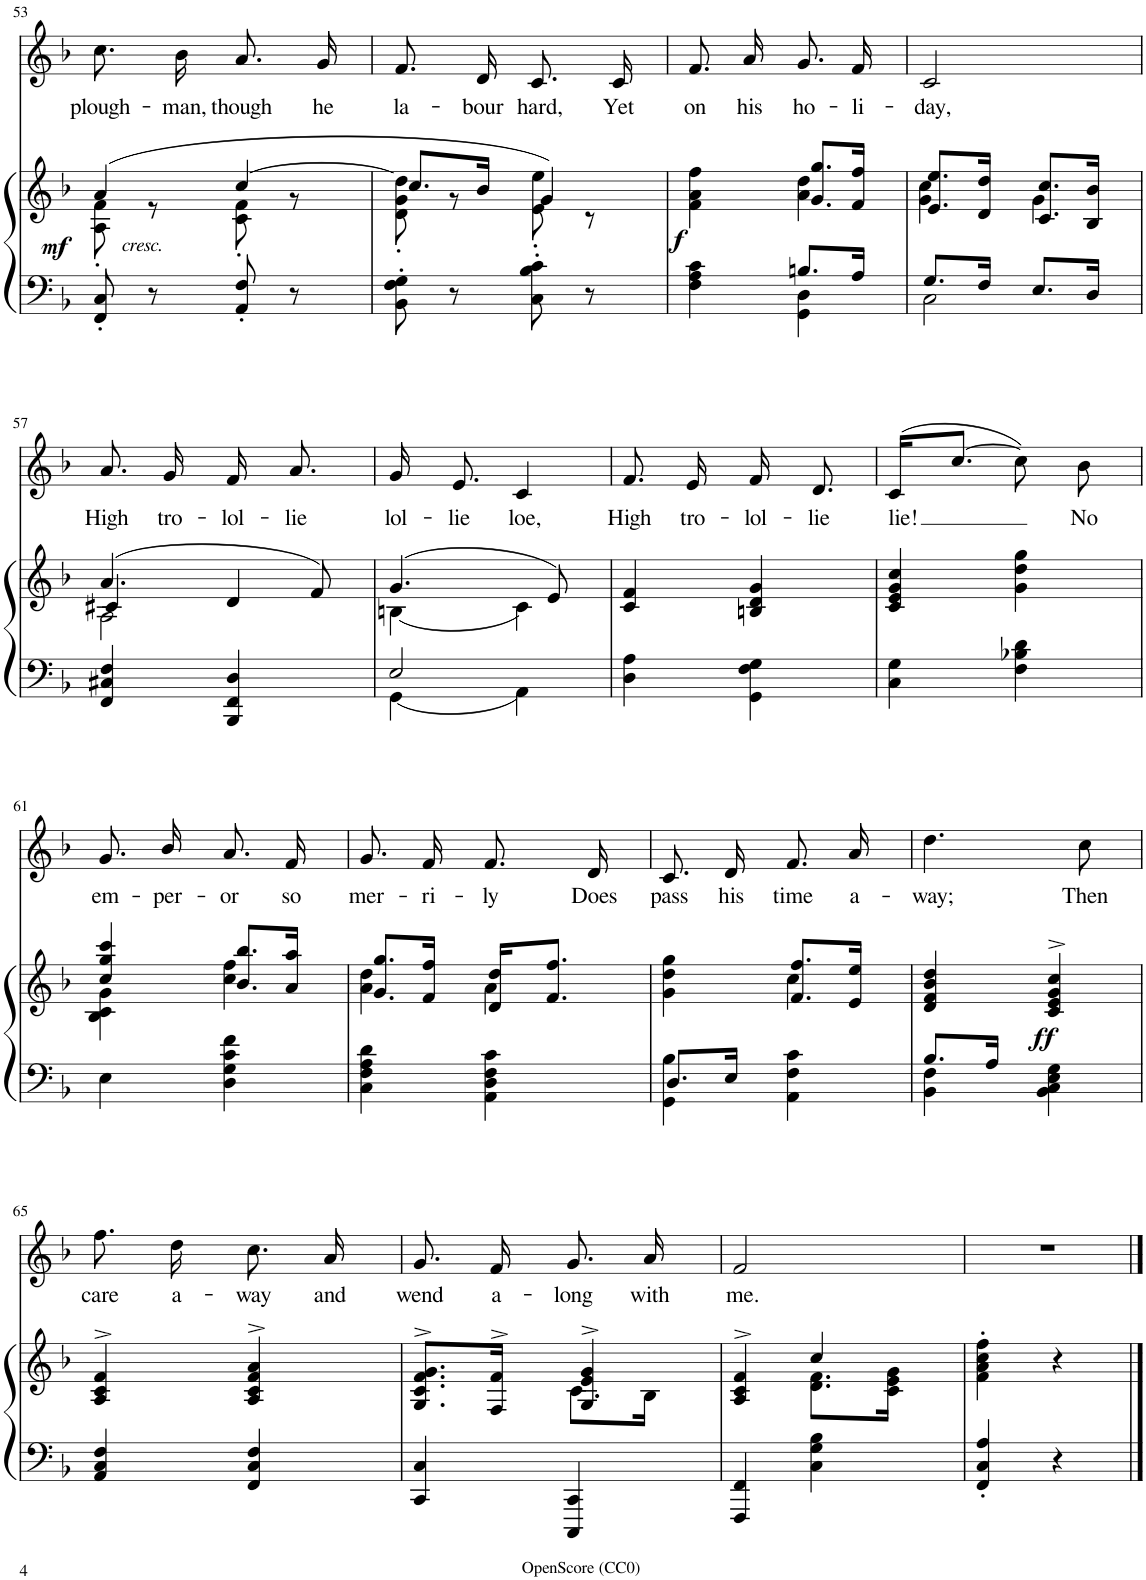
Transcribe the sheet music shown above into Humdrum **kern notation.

**kern	**kern	**dynam	**kern	**text
*part2	*part2	*part2	*part1	*part1
*staff3	*staff2	*staff2/3	*staff1	*staff1
*I"Piano	*	*	*I"Voice	*
*I'Pno	*	*	*	*
!!LO:PB:g=z
*clefF4	*clefG2	*	*clefG2	*
*k[b-]	*k[b-]	*	*k[b-]	*
*M2/4	*M2/4	*	*M2/4	*
=53	=53	=53	=53	=53
*	*^	*	*	*
!	!LO:TX:b:i:t=cresc.	!	!	!	!
!	!	!	!LO:DY:b	!	!LO:LY:b
8FF/' 8C/'	(4a/	8A\' 8f\'	mf	8.cc\	plough-
8r	.	8r	.	.	.
!	!	!	!	!	!LO:LY:b
.	.	.	.	16b-\	-man,
!	!	!	!	!	!LO:LY:b
8AA/' 8F/'	[4cc/	8c\' 8f\'	.	8.a/	though
8r	.	8r	.	.	.
!	!	!	!	!	!LO:LY:b
.	.	.	.	16g/	he
=54	=54	=54	=54	=54	=54
!	!	!	!	!	!LO:LY:b
8BB-\' 8F\' 8G\'	8.cc/L]	8d\' 8g\' 8dd\'	.	8.f/	la-
8r	.	8r	.	.	.
!	!	!	!	!	!LO:LY:b
.	16b-/Jk	.	.	16d/	-bour
!	!	!	!	!	!LO:LY:b
8C\' 8B-\' 8c\'	4g/)	8e\' 8ee\'	.	8.c/	hard,
8r	.	8r	.	.	.
!	!	!	!	!	!LO:LY:b
.	.	.	.	16c/	Yet
=55	=55	=55	=55	=55	=55
*^	*	*	*	*	*
!	!	!	!	!LO:DY:b	!	!LO:LY:b
4F\ 4A\ 4c\	4ryy	4f\ 4a\ 4ff\	4ryy	f	8.f/	on
!	!	!	!	!	!	!LO:LY:b
.	.	.	.	.	16a/	his
!	!	!	!	!	!	!LO:LY:b
8.Bn/L	4GG\ 4D\	8.g/ 8.gg/L	4a\ 4dd\	.	8.g/	ho-
!	!	!	!	!	!	!LO:LY:b
16A/Jk	.	16f/ 16ff/Jk	.	.	16f/	-li-
=56	=56	=56	=56	=56	=56	=56
!	!	!	!	!	!	!LO:LY:b
8.G/L	2C\	4g\ 4cc\	8.e/ 8.ee/L	.	2c/	-day,
16F/Jk	.	.	16d/ 16dd/Jk	.	.	.
8.E/L	.	4g\	8.c/ 8.cc/L	.	.	.
16D/Jk	.	.	16B-/ 16b-/Jk	.	.	.
*v	*v	*	*	*	*	*
!!LO:LB:g=z
=57	=57	=57	=57	=57	=57
*	*	*^	*	*	*
!	!	!	!	!	!	!LO:LY:b
4FF/ 4C#X/ 4F/	(4.a/	4c#X/	2A\	.	8.a/	High
!	!	!	!	!	!	!LO:LY:b
.	.	.	.	.	16g/	tro-
!	!	!	!	!	!	!LO:LY:b
4BBB-/ 4FF/ 4D/	.	4d/	.	.	16f/	-lol-
!	!	!	!	!	!	!LO:LY:b
.	.	.	.	.	8.a/	-lie
.	8f/)	.	.	.	.	.
*	*	*v	*v	*	*	*
=58	=58	=58	=58	=58	=58
*^	*	*	*	*	*
!	!	!	!	!	!	!LO:LY:b
2E/	4GG\	(4.g/	(4Bn\	.	16g/	lol-
!	!	!	!	!	!	!LO:LY:b
.	.	.	.	.	8.e/	-lie
!	!	!	!	!	!	!LO:LY:b
.	4AA\	.	4c\)	.	4c/	loe,
.	.	8e/)	.	.	.	.
*v	*v	*	*	*	*	*
*	*v	*v	*	*	*
=59	=59	=59	=59	=59
!	!	!	!	!LO:LY:b
4D\ 4A\	4c/ 4f/	.	8.f/	High
!	!	!	!	!LO:LY:b
.	.	.	16e/	tro-
!	!	!	!	!LO:LY:b
4GG\ 4F\ 4G\	4Bn/ 4d/ 4g/	.	16f/	-lol-
!	!	!	!	!LO:LY:b
.	.	.	8.d/	-lie
=60	=60	=60	=60	=60
!	!	!	!	!LO:LY:b
4C\ 4G\	4c/ 4e/ 4g/ 4cc/	.	(16c/KL	lie!
.	.	.	[8.cc/J	.
4F\ 4B-X\ 4d\	4g\ 4dd\ 4gg\	.	8cc\])	.
!	!	!	!	!LO:LY:b
.	.	.	8b-\	No
!!LO:LB:g=z
=61	=61	=61	=61	=61
*	*^	*	*	*
!	!	!	!	!	!LO:LY:b
4E\	4cc/ 4gg/ 4ccc/	4B-\ 4c\ 4g\	.	8.g/	em-
!	!	!	!	!	!LO:LY:b
.	.	.	.	16b-/	-per-
!	!	!	!	!	!LO:LY:b
4D\ 4G\ 4c\ 4f\	8.b-/ 8.bb-/L	4cc\ 4ff\	.	8.a/	-or
!	!	!	!	!	!LO:LY:b
.	16a/ 16aa/Jk	.	.	16f/	so
=62	=62	=62	=62	=62	=62
!	!	!	!	!	!LO:LY:b
4C\ 4F\ 4A\ 4d\	8.g/ 8.gg/L	4a\ 4dd\	.	8.g/	mer-
!	!	!	!	!	!LO:LY:b
.	16f/ 16ff/Jk	.	.	16f/	-ri-
!	!	!	!	!	!LO:LY:b
4AA\ 4D\ 4F\ 4c\	16d/ 16dd/KL	4a\	.	8.f/	ly
.	8.f/ 8.ff/J	.	.	.	.
!	!	!	!	!	!LO:LY:b
.	.	.	.	16d/	Does
=63	=63	=63	=63	=63	=63
*^	*	*	*	*	*
!	!	!	!	!	!	!LO:LY:b
8.D/L	4GG\ 4B-\	4g\ 4dd\ 4gg\	4ryy	.	8.c/	pass
!	!	!	!	!	!	!LO:LY:b
16E/Jk	.	.	.	.	16d/	his
!	!	!	!	!	!	!LO:LY:b
4AA\ 4F\ 4c\	4ryy	8.f/ 8.ff/L	4cc\	.	8.f/	time
!	!	!	!	!	!	!LO:LY:b
.	.	16e/ 16ee/Jk	.	.	16a/	a-
*	*	*v	*v	*	*	*
=64	=64	=64	=64	=64	=64
!	!	!	!	!	!LO:LY:b
8.B-/L	4BB-\ 4F\	4d/ 4f/ 4b-/ 4dd/	.	4.dd\	-way;
16A/Jk	.	.	.	.	.
!	!	!	!LO:DY:b	!	!
4BB-\ 4C\ 4E\ 4G\	4ryy	4c/^> 4e/^> 4g/^> 4cc/^>	ff	.	.
!	!	!	!	!	!LO:LY:b
.	.	.	.	8cc\	Then
*v	*v	*	*	*	*
!!LO:LB:g=z
=65	=65	=65	=65	=65
!	!	!	!	!LO:LY:b
4AA/ 4C/ 4F/	4A/^> 4c/^> 4f/^>	.	8.ff\	care
!	!	!	!	!LO:LY:b
.	.	.	16dd\	a-
!	!	!	!	!LO:LY:b
4FF/ 4C/ 4F/	4A/^> 4c/^> 4f/^> 4a/^>	.	8.cc\	-way
!	!	!	!	!LO:LY:b
.	.	.	16a/	and
=66	=66	=66	=66	=66
*	*^	*	*	*
!	!	!	!	!	!LO:LY:b
4CC/ 4C/	8.G/^> 8.c/^> 8.f/^> 8.g/^>L	4ryy	.	8.g/	wend
!	!	!	!	!	!LO:LY:b
.	16F/^> 16f/^>Jk	.	.	16f/	a-
!	!	!	!	!	!LO:LY:b
4CCC/ 4CC/	4G/^ 4e/^ 4g/^	8.c\L	.	8.g/	-long
!	!	!	!	!	!LO:LY:b
.	.	16B-\Jk	.	16a/	with
=67	=67	=67	=67	=67	=67
!	!	!	!	!	!LO:LY:b
4FFF/'~ 4FF/'~	4A/'~^> 4c/'~^> 4f/'~^>	4ryy	.	2f/	me.
4C\ 4G\ 4B-\	4cc/	8.d\ 8.f\L	.	.	.
.	.	16c\ 16e\ 16g\Jk	.	.	.
*	*v	*v	*	*	*
=68	=68	=68	=68	=68
4FF/' 4C/' 4A/'	4f\' 4a\' 4cc\' 4ff\'	.	2r	.
4r	4r	.	.	.
==	==	==	==	==
*-	*-	*-	*-	*-
